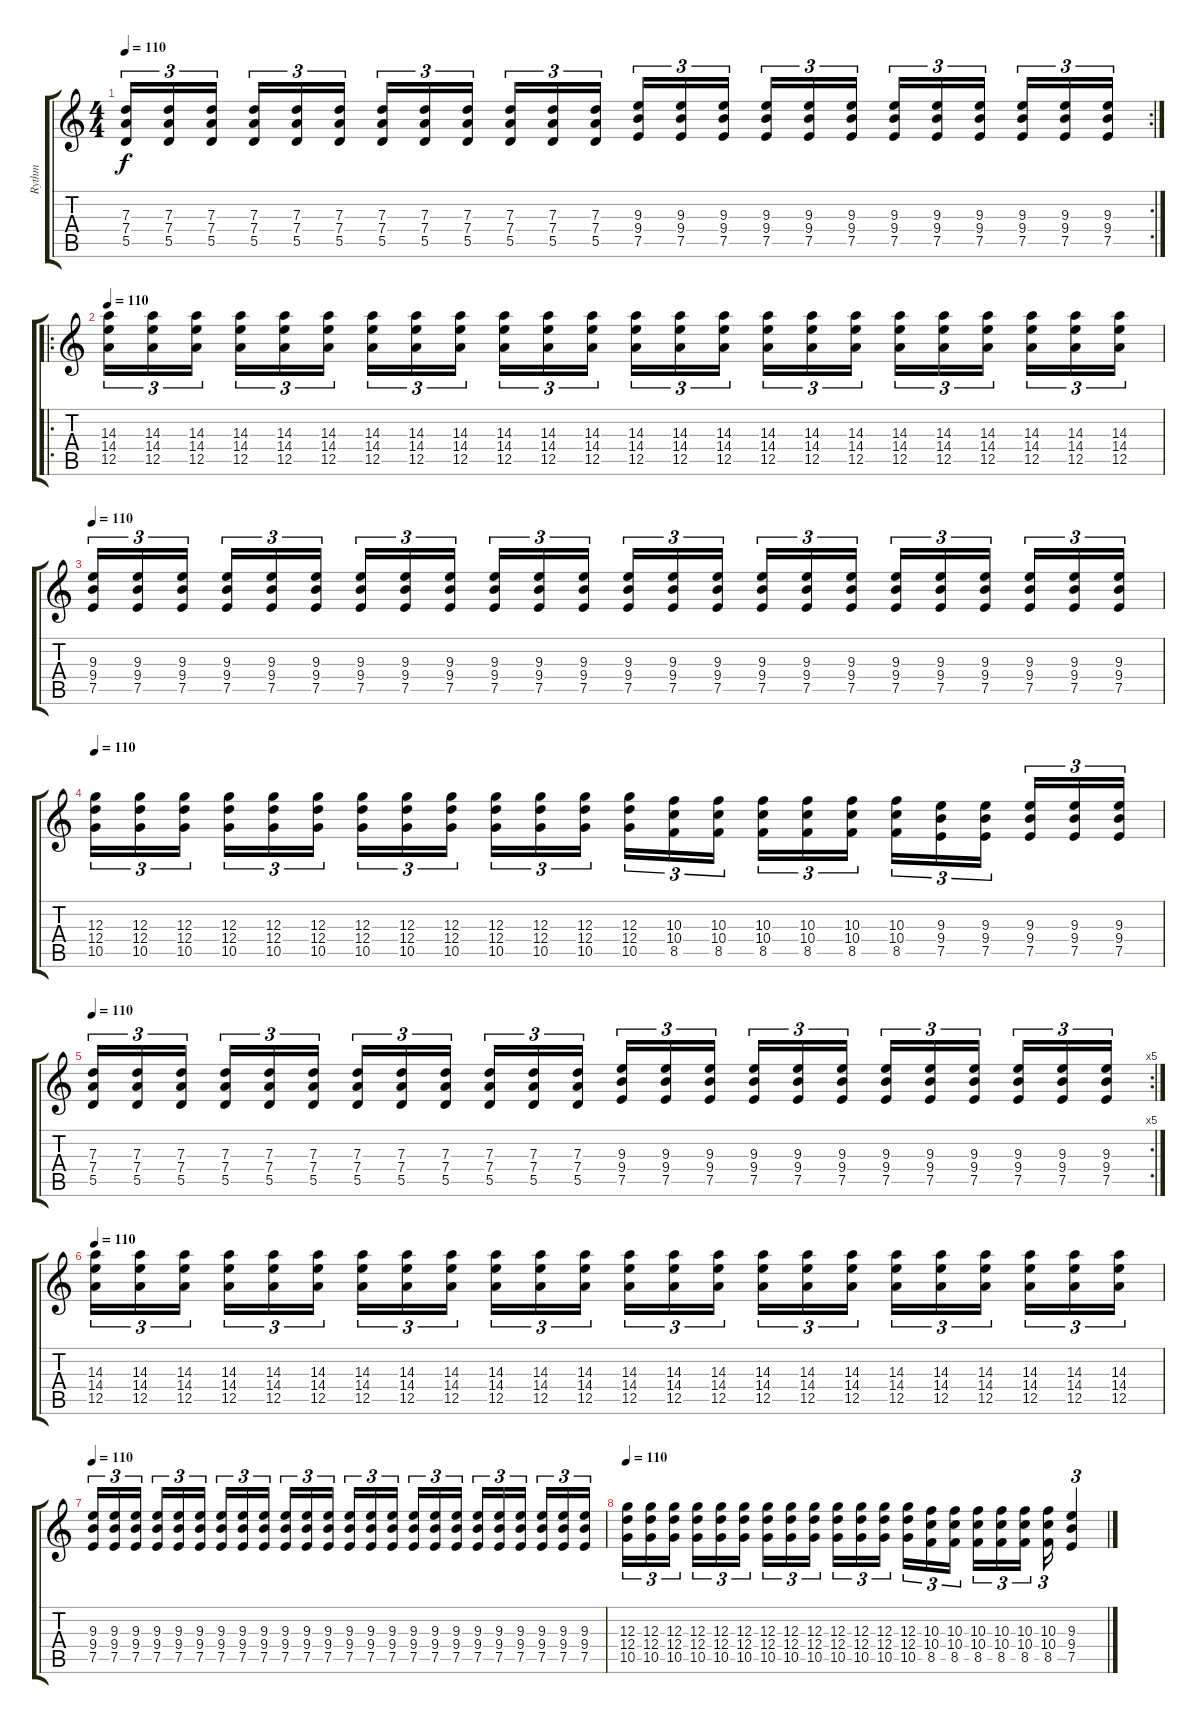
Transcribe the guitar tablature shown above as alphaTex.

\track ("Rythm" "Rythm") {instrument distortionguitar}
\staff {score tabs}
\tuning (E4 B3 G3 D3 A2 E2) {hide}
\rc 2
\ts (4 4)
\tempo 110
\clef g2
\ks c
(7.3 7.4 5.5).16{tu (3 2) dy f} (7.3 7.4 5.5).16{tu (3 2)} (7.3 7.4 5.5).16{tu (3 2) beam splitsecondary} (7.3 7.4 5.5).16{tu (3 2)} (7.3 7.4 5.5).16{tu (3 2)} (7.3 7.4 5.5).16{tu (3 2)} (7.3 7.4 5.5).16{tu (3 2)} (7.3 7.4 5.5).16{tu (3 2)} (7.3 7.4 5.5).16{tu (3 2) beam splitsecondary} (7.3 7.4 5.5).16{tu (3 2)} (7.3 7.4 5.5).16{tu (3 2)} (7.3 7.4 5.5).16{tu (3 2)} (9.3 9.4 7.5).16{tu (3 2)} (9.3 9.4 7.5).16{tu (3 2)} (9.3 9.4 7.5).16{tu (3 2) beam splitsecondary} (9.3 9.4 7.5).16{tu (3 2)} (9.3 9.4 7.5).16{tu (3 2)} (9.3 9.4 7.5).16{tu (3 2)} (9.3 9.4 7.5).16{tu (3 2)} (9.3 9.4 7.5).16{tu (3 2)} (9.3 9.4 7.5).16{tu (3 2) beam splitsecondary} (9.3 9.4 7.5).16{tu (3 2)} (9.3 9.4 7.5).16{tu (3 2)} (9.3 9.4 7.5).16{tu (3 2)} |
\ro
\tempo 100
\tempo 110
(14.3 14.4 12.5).16{tu (3 2)} (14.3 14.4 12.5).16{tu (3 2)} (14.3 14.4 12.5).16{tu (3 2) beam splitsecondary} (14.3 14.4 12.5).16{tu (3 2)} (14.3 14.4 12.5).16{tu (3 2)} (14.3 14.4 12.5).16{tu (3 2)} (14.3 14.4 12.5).16{tu (3 2)} (14.3 14.4 12.5).16{tu (3 2)} (14.3 14.4 12.5).16{tu (3 2) beam splitsecondary} (14.3 14.4 12.5).16{tu (3 2)} (14.3 14.4 12.5).16{tu (3 2)} (14.3 14.4 12.5).16{tu (3 2)} (14.3 14.4 12.5).16{tu (3 2)} (14.3 14.4 12.5).16{tu (3 2)} (14.3 14.4 12.5).16{tu (3 2) beam splitsecondary} (14.3 14.4 12.5).16{tu (3 2)} (14.3 14.4 12.5).16{tu (3 2)} (14.3 14.4 12.5).16{tu (3 2)} (14.3 14.4 12.5).16{tu (3 2)} (14.3 14.4 12.5).16{tu (3 2)} (14.3 14.4 12.5).16{tu (3 2) beam splitsecondary} (14.3 14.4 12.5).16{tu (3 2)} (14.3 14.4 12.5).16{tu (3 2)} (14.3 14.4 12.5).16{tu (3 2)} |
\tempo 110
(9.3 9.4 7.5).16{tu (3 2)} (9.3 9.4 7.5).16{tu (3 2)} (9.3 9.4 7.5).16{tu (3 2) beam splitsecondary} (9.3 9.4 7.5).16{tu (3 2)} (9.3 9.4 7.5).16{tu (3 2)} (9.3 9.4 7.5).16{tu (3 2)} (9.3 9.4 7.5).16{tu (3 2)} (9.3 9.4 7.5).16{tu (3 2)} (9.3 9.4 7.5).16{tu (3 2) beam splitsecondary} (9.3 9.4 7.5).16{tu (3 2)} (9.3 9.4 7.5).16{tu (3 2)} (9.3 9.4 7.5).16{tu (3 2)} (9.3 9.4 7.5).16{tu (3 2)} (9.3 9.4 7.5).16{tu (3 2)} (9.3 9.4 7.5).16{tu (3 2) beam splitsecondary} (9.3 9.4 7.5).16{tu (3 2)} (9.3 9.4 7.5).16{tu (3 2)} (9.3 9.4 7.5).16{tu (3 2)} (9.3 9.4 7.5).16{tu (3 2)} (9.3 9.4 7.5).16{tu (3 2)} (9.3 9.4 7.5).16{tu (3 2) beam splitsecondary} (9.3 9.4 7.5).16{tu (3 2)} (9.3 9.4 7.5).16{tu (3 2)} (9.3 9.4 7.5).16{tu (3 2)} |
\tempo 110
(12.3 12.4 10.5).16{tu (3 2)} (12.3 12.4 10.5).16{tu (3 2)} (12.3 12.4 10.5).16{tu (3 2) beam splitsecondary} (12.3 12.4 10.5).16{tu (3 2)} (12.3 12.4 10.5).16{tu (3 2)} (12.3 12.4 10.5).16{tu (3 2)} (12.3 12.4 10.5).16{tu (3 2)} (12.3 12.4 10.5).16{tu (3 2)} (12.3 12.4 10.5).16{tu (3 2) beam splitsecondary} (12.3 12.4 10.5).16{tu (3 2)} (12.3 12.4 10.5).16{tu (3 2)} (12.3 12.4 10.5).16{tu (3 2)} (12.3 12.4 10.5).16{tu (3 2)} (10.3 10.4 8.5).16{tu (3 2)} (10.3 10.4 8.5).16{tu (3 2) beam splitsecondary} (10.3 10.4 8.5).16{tu (3 2)} (10.3 10.4 8.5).16{tu (3 2)} (10.3 10.4 8.5).16{tu (3 2)} (10.3 10.4 8.5).16{tu (3 2)} (9.3 9.4 7.5).16{tu (3 2)} (9.3 9.4 7.5).16{tu (3 2) beam splitsecondary} (9.3 9.4 7.5).16{tu (3 2)} (9.3 9.4 7.5).16{tu (3 2)} (9.3 9.4 7.5).16{tu (3 2)} |
\rc 5
\tempo 110
(7.3 7.4 5.5).16{tu (3 2)} (7.3 7.4 5.5).16{tu (3 2)} (7.3 7.4 5.5).16{tu (3 2) beam splitsecondary} (7.3 7.4 5.5).16{tu (3 2)} (7.3 7.4 5.5).16{tu (3 2)} (7.3 7.4 5.5).16{tu (3 2)} (7.3 7.4 5.5).16{tu (3 2)} (7.3 7.4 5.5).16{tu (3 2)} (7.3 7.4 5.5).16{tu (3 2) beam splitsecondary} (7.3 7.4 5.5).16{tu (3 2)} (7.3 7.4 5.5).16{tu (3 2)} (7.3 7.4 5.5).16{tu (3 2)} (9.3 9.4 7.5).16{tu (3 2)} (9.3 9.4 7.5).16{tu (3 2)} (9.3 9.4 7.5).16{tu (3 2) beam splitsecondary} (9.3 9.4 7.5).16{tu (3 2)} (9.3 9.4 7.5).16{tu (3 2)} (9.3 9.4 7.5).16{tu (3 2)} (9.3 9.4 7.5).16{tu (3 2)} (9.3 9.4 7.5).16{tu (3 2)} (9.3 9.4 7.5).16{tu (3 2) beam splitsecondary} (9.3 9.4 7.5).16{tu (3 2)} (9.3 9.4 7.5).16{tu (3 2)} (9.3 9.4 7.5).16{tu (3 2)} |
\tempo 100
\tempo 110
(14.3 14.4 12.5).16{tu (3 2)} (14.3 14.4 12.5).16{tu (3 2)} (14.3 14.4 12.5).16{tu (3 2) beam splitsecondary} (14.3 14.4 12.5).16{tu (3 2)} (14.3 14.4 12.5).16{tu (3 2)} (14.3 14.4 12.5).16{tu (3 2)} (14.3 14.4 12.5).16{tu (3 2)} (14.3 14.4 12.5).16{tu (3 2)} (14.3 14.4 12.5).16{tu (3 2) beam splitsecondary} (14.3 14.4 12.5).16{tu (3 2)} (14.3 14.4 12.5).16{tu (3 2)} (14.3 14.4 12.5).16{tu (3 2)} (14.3 14.4 12.5).16{tu (3 2)} (14.3 14.4 12.5).16{tu (3 2)} (14.3 14.4 12.5).16{tu (3 2) beam splitsecondary} (14.3 14.4 12.5).16{tu (3 2)} (14.3 14.4 12.5).16{tu (3 2)} (14.3 14.4 12.5).16{tu (3 2)} (14.3 14.4 12.5).16{tu (3 2)} (14.3 14.4 12.5).16{tu (3 2)} (14.3 14.4 12.5).16{tu (3 2) beam splitsecondary} (14.3 14.4 12.5).16{tu (3 2)} (14.3 14.4 12.5).16{tu (3 2)} (14.3 14.4 12.5).16{tu (3 2)} |
\tempo 110
(9.3 9.4 7.5).16{tu (3 2)} (9.3 9.4 7.5).16{tu (3 2)} (9.3 9.4 7.5).16{tu (3 2) beam splitsecondary} (9.3 9.4 7.5).16{tu (3 2)} (9.3 9.4 7.5).16{tu (3 2)} (9.3 9.4 7.5).16{tu (3 2)} (9.3 9.4 7.5).16{tu (3 2)} (9.3 9.4 7.5).16{tu (3 2)} (9.3 9.4 7.5).16{tu (3 2) beam splitsecondary} (9.3 9.4 7.5).16{tu (3 2)} (9.3 9.4 7.5).16{tu (3 2)} (9.3 9.4 7.5).16{tu (3 2)} (9.3 9.4 7.5).16{tu (3 2)} (9.3 9.4 7.5).16{tu (3 2)} (9.3 9.4 7.5).16{tu (3 2) beam splitsecondary} (9.3 9.4 7.5).16{tu (3 2)} (9.3 9.4 7.5).16{tu (3 2)} (9.3 9.4 7.5).16{tu (3 2)} (9.3 9.4 7.5).16{tu (3 2)} (9.3 9.4 7.5).16{tu (3 2)} (9.3 9.4 7.5).16{tu (3 2) beam splitsecondary} (9.3 9.4 7.5).16{tu (3 2)} (9.3 9.4 7.5).16{tu (3 2)} (9.3 9.4 7.5).16{tu (3 2)} |
\tempo 110
(12.3 12.4 10.5).16{tu (3 2)} (12.3 12.4 10.5).16{tu (3 2)} (12.3 12.4 10.5).16{tu (3 2) beam splitsecondary} (12.3 12.4 10.5).16{tu (3 2)} (12.3 12.4 10.5).16{tu (3 2)} (12.3 12.4 10.5).16{tu (3 2)} (12.3 12.4 10.5).16{tu (3 2)} (12.3 12.4 10.5).16{tu (3 2)} (12.3 12.4 10.5).16{tu (3 2) beam splitsecondary} (12.3 12.4 10.5).16{tu (3 2)} (12.3 12.4 10.5).16{tu (3 2)} (12.3 12.4 10.5).16{tu (3 2)} (12.3 12.4 10.5).16{tu (3 2)} (10.3 10.4 8.5).16{tu (3 2)} (10.3 10.4 8.5).16{tu (3 2) beam splitsecondary} (10.3 10.4 8.5).16{tu (3 2)} (10.3 10.4 8.5).16{tu (3 2)} (10.3 10.4 8.5).16{tu (3 2)} (10.3 10.4 8.5).16{tu (3 2)} (9.3 9.4 7.5).4{tu (3 2)}
